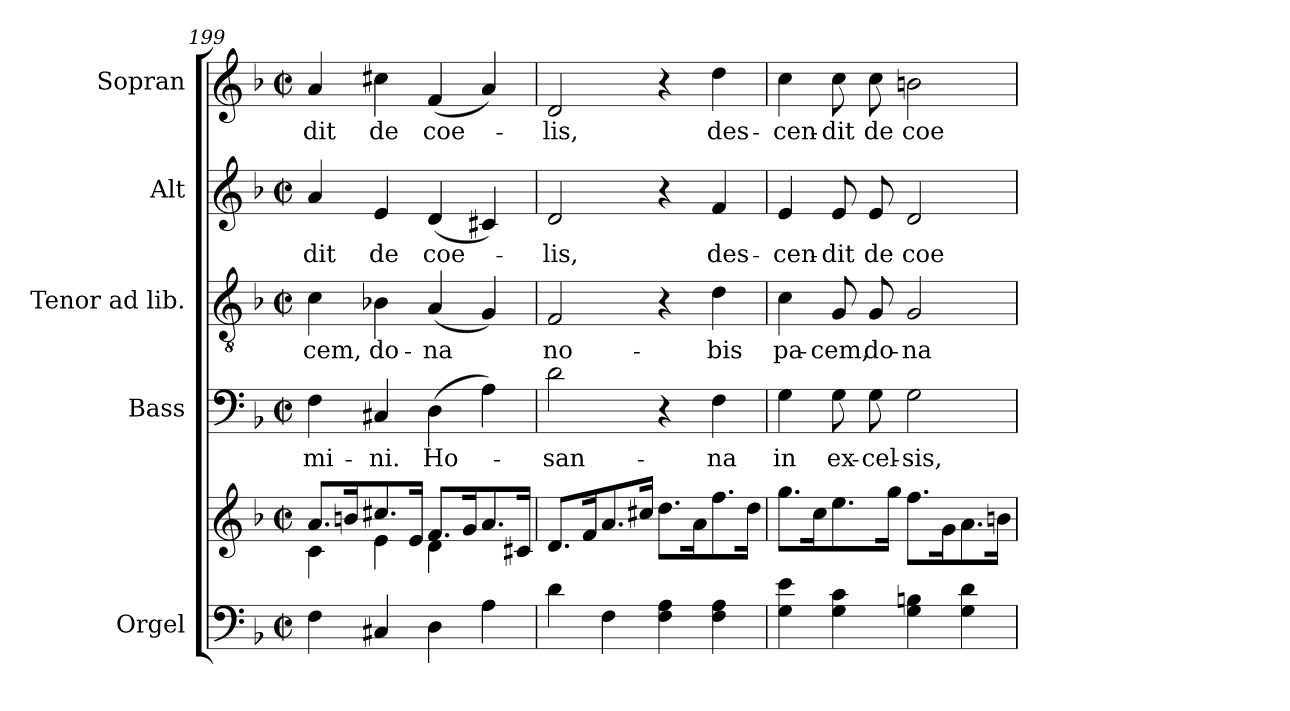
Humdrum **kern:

**kern	**kern	**kern	**text	**kern	**text	**kern	**text	**kern	**text
*part5	*part5	*part4	*part4	*part3	*part3	*part2	*part2	*part1	*part1
*staff6	*staff5	*staff4	*staff4	*staff3	*staff3	*staff2	*staff2	*staff1	*staff1
*I"Orgel	*	*I"Bass	*	*I"Tenor ad lib.	*	*I"Alt	*	*I"Sopran	*
*I'Org.	*	*I'B	*	*I'T	*	*I'A	*	*I'S	*
*clefF4	*clefG2	*clefF4	*	*clefGv2	*	*clefG2	*	*clefG2	*
*k[b-]	*k[b-]	*k[b-]	*	*k[b-]	*	*k[b-]	*	*k[b-]	*
*F:	*F:	*F:	*	*F:	*	*F:	*	*F:	*
*M2/2	*M2/2	*M2/2	*	*M2/2	*	*M2/2	*	*M2/2	*
*met(c|)	*met(c|)	*met(c|)	*	*met(c|)	*	*met(c|)	*	*met(c|)	*
=199	=199	=199	=199	=199	=199	=199	=199	=199	=199
*	*^	*	*	*	*	*	*	*	*
!	!	!	!	!LO:LY:b	!	!LO:LY:b	!	!LO:LY:b	!	!LO:LY:b
4F\	8.a/L	4c\	4F\	-mi-	4c\	-cem,	4a/	-dit	4a/	-dit
.	16bn/k	.	.	.	.	.	.	.	.	.
!	!	!	!	!LO:LY:b	!	!LO:LY:b	!	!LO:LY:b	!	!LO:LY:b
4C#X/	8.cc#X/	4e\	4C#X/	-ni.	4B-X\	do-	4e/	de	4cc#X\	de
.	16e/Jk	.	.	.	.	.	.	.	.	.
!	!	!	!	!LO:LY:b	!	!LO:LY:b	!	!LO:LY:b	!	!LO:LY:b
4D\	8.f/L	4d\	(>4D\	Ho-	(<4A/	-na	(<4d/	coe-	(<4f/	coe-
.	16g/k	.	.	.	.	.	.	.	.	.
4A\	8.a/	4ryy	4A\)	.	4G/)	.	4c#X/)	.	4a/)	.
.	16c#X/Jk	.	.	.	.	.	.	.	.	.
*	*v	*v	*	*	*	*	*	*	*	*
=200	=200	=200	=200	=200	=200	=200	=200	=200	=200
!	!	!	!LO:LY:b	!	!LO:LY:b	!	!LO:LY:b	!	!LO:LY:b
4d\	8.d/L	2d\	-san-	2F/	no-	2d/	-lis,	2d/	-lis,
.	16f/k	.	.	.	.	.	.	.	.
4F\	8.a/	.	.	.	.	.	.	.	.
.	16cc#X/Jk	.	.	.	.	.	.	.	.
4F\ 4A\	8.dd\L	4r	.	4r	.	4r	.	4r	.
.	16a\k	.	.	.	.	.	.	.	.
!	!	!	!LO:LY:b	!	!LO:LY:b	!	!LO:LY:b	!	!LO:LY:b
4F\ 4A\	8.ff\	4F\	-na	4d\	-bis	4f/	des-	4dd\	des-
.	16dd\Jk	.	.	.	.	.	.	.	.
!!LO:LB:g=z
=201	=201	=201	=201	=201	=201	=201	=201	=201	=201
!	!	!	!LO:LY:b	!	!LO:LY:b	!	!LO:LY:b	!	!LO:LY:b
4G\ 4e\	8.gg\L	4G\	in	4c\	pa-	4e/	-cen-	4cc\	-cen-
.	16cc\k	.	.	.	.	.	.	.	.
!	!	!	!LO:LY:b	!	!LO:LY:b	!	!LO:LY:b	!	!LO:LY:b
4G\ 4c\	8.ee\	8G\	ex-	8G/	-cem,	8e/	-dit	8cc\	-dit
!	!	!	!LO:LY:b	!	!LO:LY:b	!	!LO:LY:b	!	!LO:LY:b
.	.	8G\	-cel-	8G/	do-	8e/	de	8cc\	de
.	16gg\Jk	.	.	.	.	.	.	.	.
!	!	!	!LO:LY:b	!	!LO:LY:b	!	!LO:LY:b	!	!LO:LY:b
4G\ 4Bn\	8.ff\L	2G\	-sis,	2G/	-na	2d/	coe-	2bn\	coe-
.	16g\k	.	.	.	.	.	.	.	.
4G\ 4d\	8.a\	.	.	.	.	.	.	.	.
.	16bn\Jk	.	.	.	.	.	.	.	.
=	=	=	=	=	=	=	=	=	=
*-	*-	*-	*-	*-	*-	*-	*-	*-	*-
